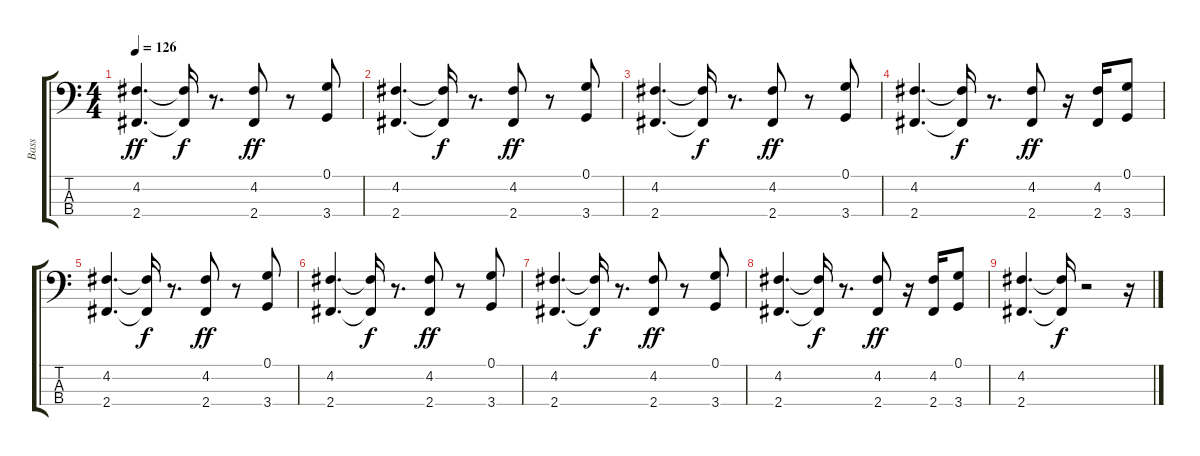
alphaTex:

\track ("Bass" "Bass") {instrument synthbass2}
\staff {score tabs}
\tuning (G2 D2 A1 E1) {hide}
\ts (4 4)
\tempo 126
\clef f4
\ks c
(4.2 2.4).4{d dy ff} (4.2{t} 2.4{t}).16{dy f} r.8{d} (4.2 2.4).8{dy ff} r.8 (0.1 3.4).8 |
(4.2 2.4).4{d} (4.2{t} 2.4{t}).16{dy f} r.8{d} (4.2 2.4).8{dy ff} r.8 (0.1 3.4).8 |
(4.2 2.4).4{d} (4.2{t} 2.4{t}).16{dy f} r.8{d} (4.2 2.4).8{dy ff} r.8 (0.1 3.4).8 |
(4.2 2.4).4{d} (4.2{t} 2.4{t}).16{dy f} r.8{d} (4.2 2.4).8{dy ff} r.16 (4.2 2.4).16 (0.1 3.4).8 |
(4.2 2.4).4{d} (4.2{t} 2.4{t}).16{dy f} r.8{d} (4.2 2.4).8{dy ff} r.8 (0.1 3.4).8 |
(4.2 2.4).4{d} (4.2{t} 2.4{t}).16{dy f} r.8{d} (4.2 2.4).8{dy ff} r.8 (0.1 3.4).8 |
(4.2 2.4).4{d} (4.2{t} 2.4{t}).16{dy f} r.8{d} (4.2 2.4).8{dy ff} r.8 (0.1 3.4).8 |
(4.2 2.4).4{d} (4.2{t} 2.4{t}).16{dy f} r.8{d} (4.2 2.4).8{dy ff} r.16 (4.2 2.4).16 (0.1 3.4).8 |
(4.2 2.4).4{d} (4.2{t} 2.4{t}).16{dy f} r.2 r.16
